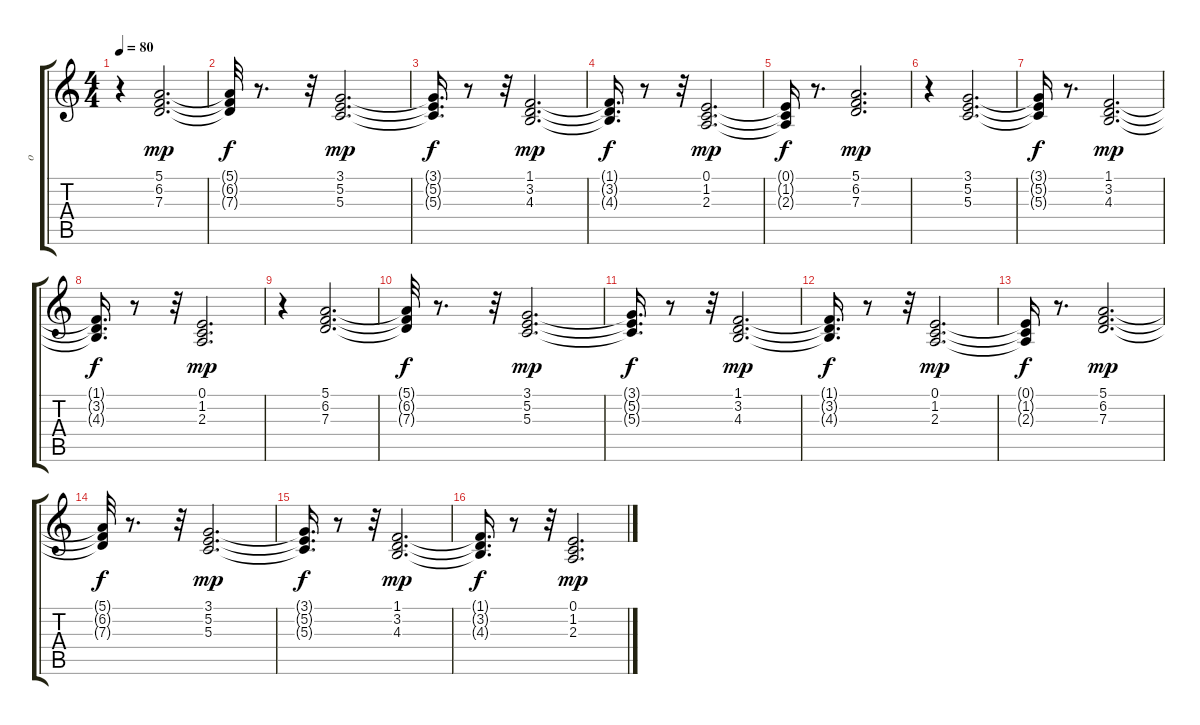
\track ("o       " "o       ") {instrument pad6metallic}
\staff {score tabs}
\tuning (E4 B3 G3 D3 A2 E2) {hide}
\ts (4 4)
\tempo 80
\clef g2
\ks c
r.4{dy mp} (5.1 6.2 7.3).2{d} |
(5.1{t} 6.2{t} 7.3{t}).32{dy f} r.8{d} r.32 (3.1 5.2 5.3).2{d dy mp} |
(3.1{t} 5.2{t} 5.3{t}).16{d dy f} r.8 r.32 (1.1 3.2 4.3).2{d dy mp} |
(1.1{t} 3.2{t} 4.3{t}).16{d dy f} r.8 r.32 (0.1 1.2 2.3).2{d dy mp} |
(0.1{t} 1.2{t} 2.3{t}).16{dy f} r.8{d} (5.1 6.2 7.3).2{d dy mp} |
r.4 (3.1 5.2 5.3).2{d} |
(3.1{t} 5.2{t} 5.3{t}).16{dy f} r.8{d} (1.1 3.2 4.3).2{d dy mp} |
(1.1{t} 3.2{t} 4.3{t}).16{d dy f} r.8 r.32 (0.1 1.2 2.3).2{d dy mp} |
r.4 (5.1 6.2 7.3).2{d} |
(5.1{t} 6.2{t} 7.3{t}).32{dy f} r.8{d} r.32 (3.1 5.2 5.3).2{d dy mp} |
(3.1{t} 5.2{t} 5.3{t}).16{d dy f} r.8 r.32 (1.1 3.2 4.3).2{d dy mp} |
(1.1{t} 3.2{t} 4.3{t}).16{d dy f} r.8 r.32 (0.1 1.2 2.3).2{d dy mp} |
(0.1{t} 1.2{t} 2.3{t}).16{dy f} r.8{d} (5.1 6.2 7.3).2{d dy mp} |
(5.1{t} 6.2{t} 7.3{t}).32{dy f} r.8{d} r.32 (3.1 5.2 5.3).2{d dy mp} |
(3.1{t} 5.2{t} 5.3{t}).16{d dy f} r.8 r.32 (1.1 3.2 4.3).2{d dy mp} |
(1.1{t} 3.2{t} 4.3{t}).16{d dy f} r.8 r.32 (0.1 1.2 2.3).2{d dy mp}
